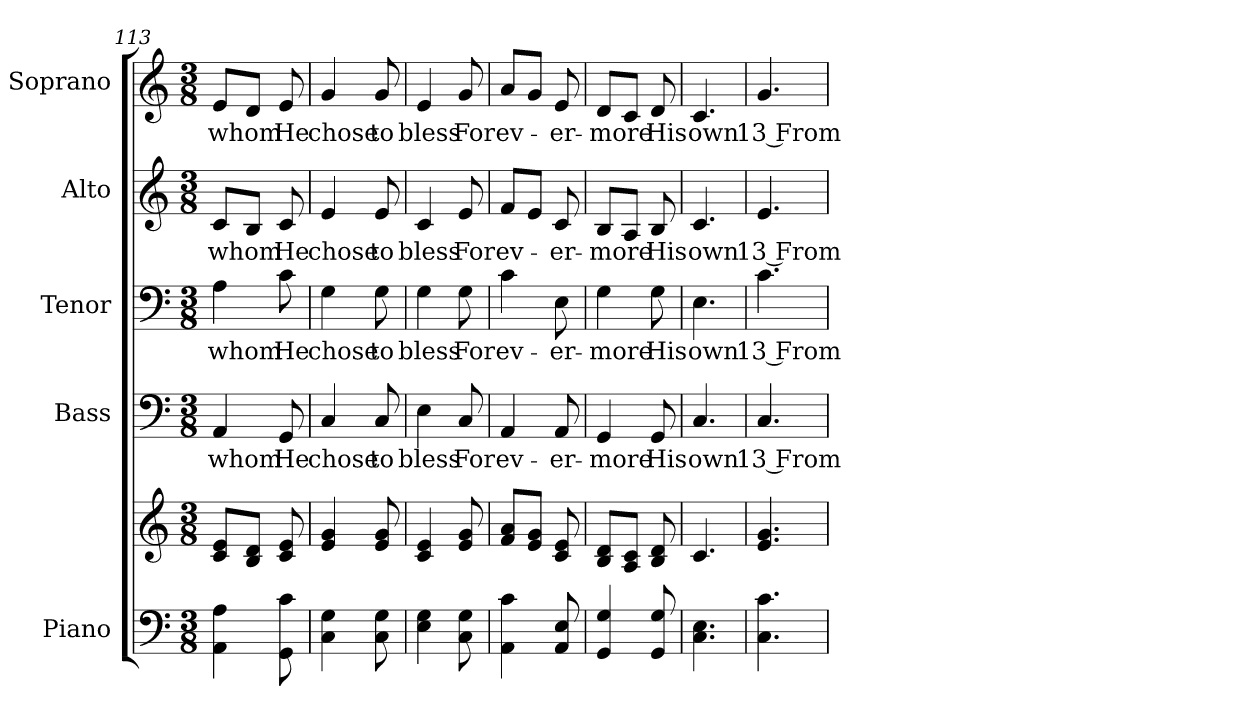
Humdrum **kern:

**kern	**kern	**kern	**text	**kern	**text	**kern	**text	**kern	**text
*part5	*part5	*part4	*part4	*part3	*part3	*part2	*part2	*part1	*part1
*staff6	*staff5	*staff4	*staff4	*staff3	*staff3	*staff2	*staff2	*staff1	*staff1
*I"Piano	*	*I"Bass	*	*I"Tenor	*	*I"Alto	*	*I"Soprano	*
*I'Pno.	*	*I'B.	*	*I'T.	*	*I'A.	*	*I'S.	*
!!LO:PB:g=z
*clefF4	*clefG2	*clefF4	*	*clefF4	*	*clefG2	*	*clefG2	*
*k[]	*k[]	*k[]	*	*k[]	*	*k[]	*	*k[]	*
*C:	*C:	*C:	*	*C:	*	*C:	*	*C:	*
*M3/8	*M3/8	*M3/8	*	*M3/8	*	*M3/8	*	*M3/8	*
=113	=113	=113	=113	=113	=113	=113	=113	=113	=113
!	!	!	!LO:LY:b:color=#000000	!	!	!	!	!	!
!	!	!	!	!	!LO:LY:b:color=#000000	!	!	!	!
!	!	!	!	!	!	!	!LO:LY:b:color=#000000	!	!
!	!	!	!	!	!	!	!	!	!LO:LY:b:color=#000000
4AAi\ 4Ai	8ci/ 8eiL	4AAi/	whom	4Ai\	whom	8ci/L	whom	8ei/L	whom
.	8Bi/ 8diJ	.	.	.	.	8Bi/J	.	8di/J	.
!	!	!	!LO:LY:b:color=#000000	!	!	!	!	!	!
!	!	!	!	!	!LO:LY:b:color=#000000	!	!	!	!
!	!	!	!	!	!	!	!LO:LY:b:color=#000000	!	!
!	!	!	!	!	!	!	!	!	!LO:LY:b:color=#000000
8GGi\ 8ci	8ci/ 8ei	8GGi/	He	8ci\	He	8ci/	He	8ei/	He
=114	=114	=114	=114	=114	=114	=114	=114	=114	=114
!	!	!	!LO:LY:b:color=#000000	!	!	!	!	!	!
!	!	!	!	!	!LO:LY:b:color=#000000	!	!	!	!
!	!	!	!	!	!	!	!LO:LY:b:color=#000000	!	!
!	!	!	!	!	!	!	!	!	!LO:LY:b:color=#000000
4Ci\ 4Gi	4ei/ 4gi	4Ci/	chose	4Gi\	chose	4ei/	chose	4gi/	chose
!	!	!	!LO:LY:b:color=#000000	!	!	!	!	!	!
!	!	!	!	!	!LO:LY:b:color=#000000	!	!	!	!
!	!	!	!	!	!	!	!LO:LY:b:color=#000000	!	!
!	!	!	!	!	!	!	!	!	!LO:LY:b:color=#000000
8Ci\ 8Gi	8ei/ 8gi	8Ci/	to	8Gi\	to	8ei/	to	8gi/	to
=115	=115	=115	=115	=115	=115	=115	=115	=115	=115
!	!	!	!LO:LY:b:color=#000000	!	!	!	!	!	!
!	!	!	!	!	!LO:LY:b:color=#000000	!	!	!	!
!	!	!	!	!	!	!	!LO:LY:b:color=#000000	!	!
!	!	!	!	!	!	!	!	!	!LO:LY:b:color=#000000
4Ei\ 4Gi	4ci/ 4ei	4Ei\	bless	4Gi\	bless	4ci/	bless	4ei/	bless
!	!	!	!LO:LY:b:color=#000000	!	!	!	!	!	!
!	!	!	!	!	!LO:LY:b:color=#000000	!	!	!	!
!	!	!	!	!	!	!	!LO:LY:b:color=#000000	!	!
!	!	!	!	!	!	!	!	!	!LO:LY:b:color=#000000
8Ci\ 8Gi	8ei/ 8gi	8Ci/	For	8Gi\	For	8ei/	For	8gi/	For
=116	=116	=116	=116	=116	=116	=116	=116	=116	=116
!	!	!	!LO:LY:b:color=#000000	!	!	!	!	!	!
!	!	!	!	!	!LO:LY:b:color=#000000	!	!	!	!
!	!	!	!	!	!	!	!LO:LY:b:color=#000000	!	!
!	!	!	!	!	!	!	!	!	!LO:LY:b:color=#000000
4AAi\ 4ci	8fi/ 8aiL	4AAi/	ev-	4ci\	ev-	8fi/L	ev-	8ai/L	ev-
.	8ei/ 8giJ	.	.	.	.	8ei/J	.	8gi/J	.
!	!	!	!LO:LY:b:color=#000000	!	!	!	!	!	!
!	!	!	!	!	!LO:LY:b:color=#000000	!	!	!	!
!	!	!	!	!	!	!	!LO:LY:b:color=#000000	!	!
!	!	!	!	!	!	!	!	!	!LO:LY:b:color=#000000
8AAi/ 8Ei	8ci/ 8ei	8AAi/	-er-	8Ei\	-er-	8ci/	-er-	8ei/	-er-
=117	=117	=117	=117	=117	=117	=117	=117	=117	=117
!	!	!	!LO:LY:b:color=#000000	!	!	!	!	!	!
!	!	!	!	!	!LO:LY:b:color=#000000	!	!	!	!
!	!	!	!	!	!	!	!LO:LY:b:color=#000000	!	!
!	!	!	!	!	!	!	!	!	!LO:LY:b:color=#000000
4GGi/ 4Gi	8Bi/ 8diL	4GGi/	-more	4Gi\	-more	8Bi/L	-more	8di/L	-more
.	8Ai/ 8ciJ	.	.	.	.	8Ai/J	.	8ci/J	.
!	!	!	!LO:LY:b:color=#000000	!	!	!	!	!	!
!	!	!	!	!	!LO:LY:b:color=#000000	!	!	!	!
!	!	!	!	!	!	!	!LO:LY:b:color=#000000	!	!
!	!	!	!	!	!	!	!	!	!LO:LY:b:color=#000000
8GGi/ 8Gi	8Bi/ 8di	8GGi/	His	8Gi\	His	8Bi/	His	8di/	His
=118	=118	=118	=118	=118	=118	=118	=118	=118	=118
!	!	!	!LO:LY:b:color=#000000	!	!	!	!	!	!
!	!	!	!	!	!LO:LY:b:color=#000000	!	!	!	!
!	!	!	!	!	!	!	!LO:LY:b:color=#000000	!	!
!	!	!	!	!	!	!	!	!	!LO:LY:b:color=#000000
4.Ci\ 4.Ei	4.ci/	4.Ci/	own	4.Ei\	own	4.ci/	own	4.ci/	own
=119	=119	=119	=119	=119	=119	=119	=119	=119	=119
!	!	!	!LO:LY:b:color=#000000	!	!	!	!	!	!
!	!	!	!	!	!LO:LY:b:color=#000000	!	!	!	!
!	!	!	!	!	!	!	!LO:LY:b:color=#000000	!	!
!	!	!	!	!	!	!	!	!	!LO:LY:b:color=#000000
4.Ci\ 4.ci	4.ei/ 4.gi	4.Ci/	13 From	4.ci\	13 From	4.ei/	13 From	4.gi/	13 From
=	=	=	=	=	=	=	=	=	=
*-	*-	*-	*-	*-	*-	*-	*-	*-	*-
